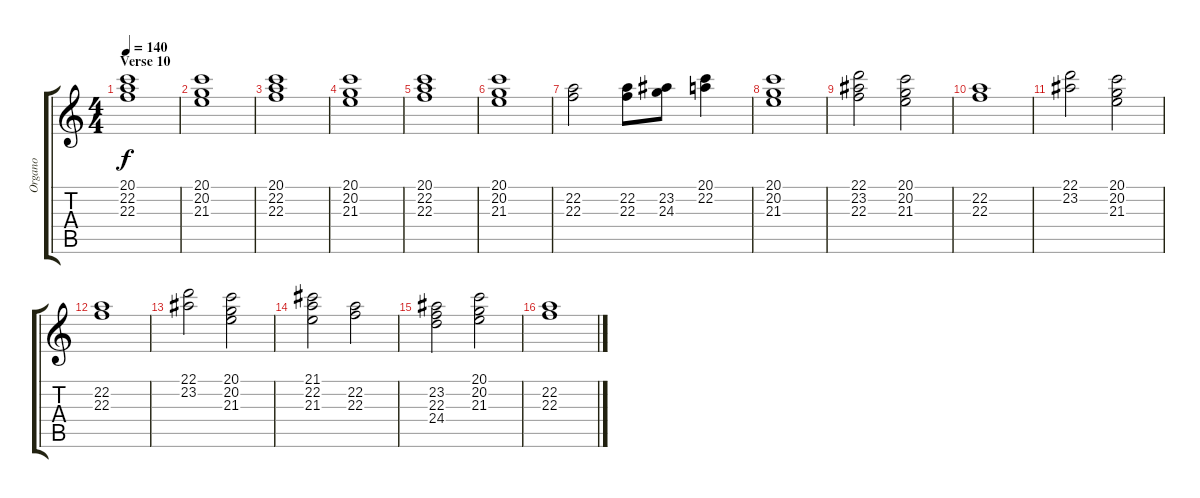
\track ("Organo" "Organo") {instrument rockorgan}
\staff {score tabs}
\tuning (E4 B3 G3 D3 A2 E2) {hide}
\ts (4 4)
\section ("" "Verse 10")
\tempo 140
\clef g2
\ks c
(20.1 22.2 22.3).1{dy f} |
(20.1 20.2 21.3).1 |
(20.1 22.2 22.3).1 |
(20.1 20.2 21.3).1 |
(20.1 22.2 22.3).1 |
(20.1 20.2 21.3).1 |
(22.2 22.3).2 (22.2 22.3).8 (23.2 24.3).8 (20.1 22.2).4 |
(20.1 20.2 21.3).1 |
(22.1 23.2 22.3).2 (20.1 20.2 21.3).2 |
(22.2 22.3).1 |
(22.1 23.2).2 (20.1 20.2 21.3).2 |
(22.2 22.3).1 |
(22.1 23.2).2 (20.1 20.2 21.3).2 |
(21.1 22.2 21.3).2 (22.2 22.3).2 |
(23.2 22.3 24.4).2 (20.1 20.2 21.3).2 |
(22.2 22.3).1
